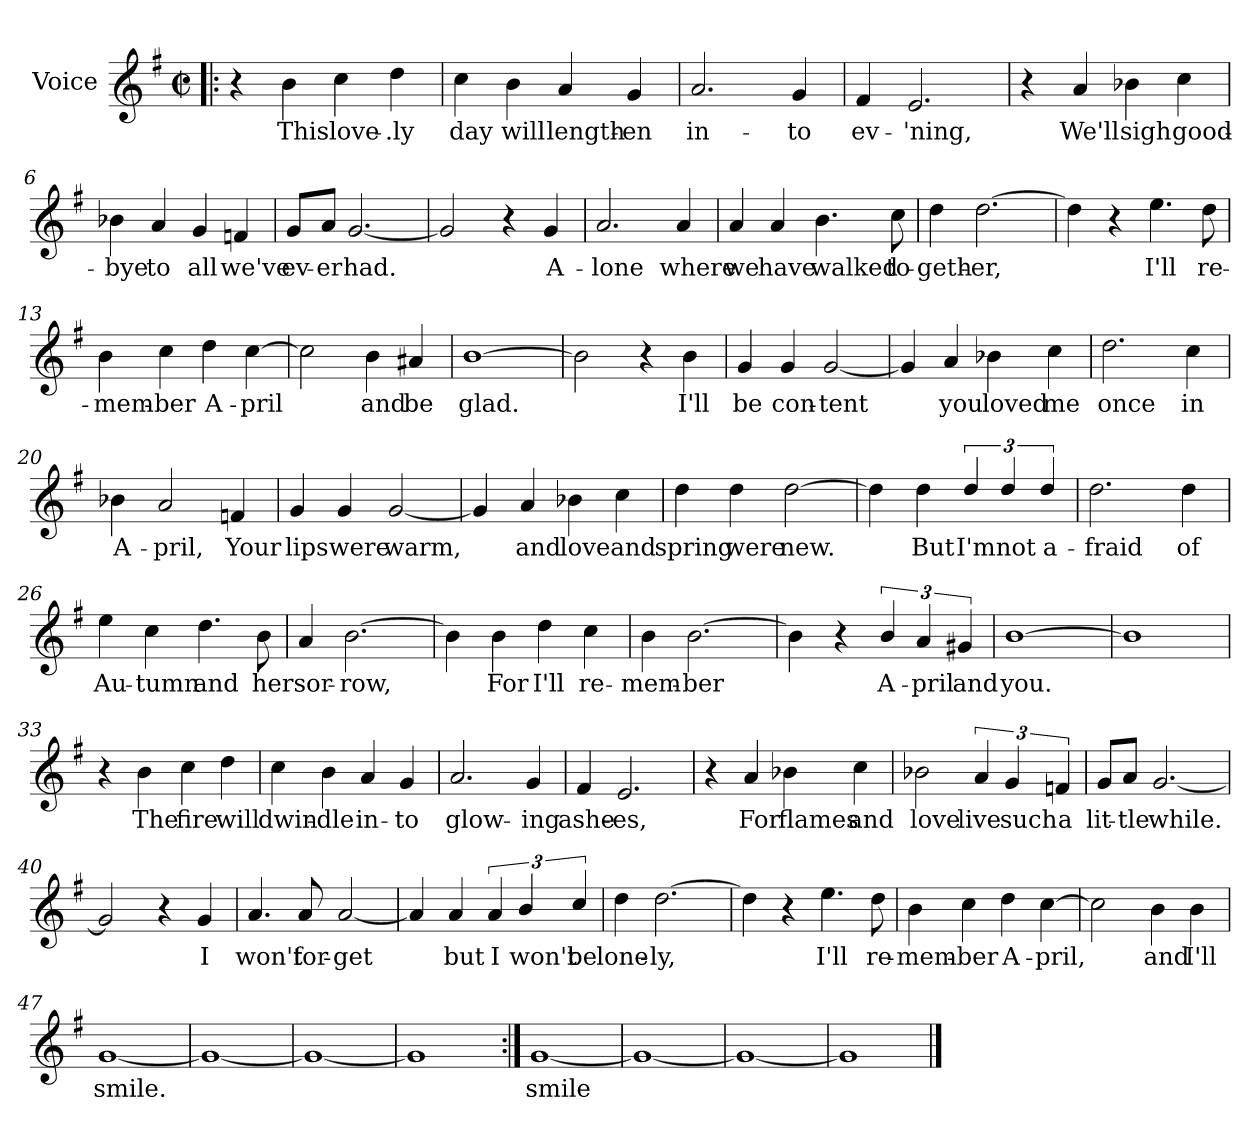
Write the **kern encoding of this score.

**kern	**text
*part1	*part1
*staff1	*staff1
*I"Voice	*
*clefG2	*
*k[f#]	*
*G:	*
*M2/2	*
*met(c|)	*
=1!|:	=1!|:
4r	.
4b\	This
4cc\	love-
4dd\	.ly
=2	=2
4cc\	day
4b\	will
4a/	length-
4g/	-en
=3	=3
2.a/	in-
4g/	-to
=4	=4
4f#/	ev-
2.e/	-'ning,
=5	=5
4r	.
4a/	We'll
4b-X\	sigh
4cc\	good-
=6	=6
4b-X\	-bye
4a/	to
4g/	all
4fn/	we've
!!LO:LB:g=z
=7	=7
8g/L	ev-
8a/J	-er
[2.g/	had.
=8	=8
2g/]	.
4r	.
4g/	A-
=9	=9
2.a/	-lone
4a/	where
=10	=10
4a/	we
4a/	have
4.b\	walked
8cc\	to-
=11	=11
4dd\	-geth-
[2.dd\	er,
=12	=12
4dd\]	.
4r	.
4.ee\	I'll
8dd\	re-
=13	=13
4b\	-mem-
4cc\	-ber
4dd\	A-
[4cc\	-pril
!!LO:LB:g=z
=14	=14
2cc\]	.
4b\	and
4a#X/	be
=15	=15
[1b	glad.
=16	=16
2b\]	.
4r	.
4b\	I'll
=17	=17
4g/	be
4g/	con-
[2g/	-tent
=18	=18
4g/]	.
4a/	you
4b-X\	loved
4cc\	me
=19	=19
2.dd\	once
4cc\	in
=20	=20
4b-X\	A-
2a/	pril,
4fn/	Your
!!LO:LB:g=z
=21	=21
4g/	lips
4g/	were
[2g/	warm,
=22	=22
4g/]	.
4a/	and
4b-X\	love
4cc\	and
=23	=23
4dd\	spring
4dd\	were
[2dd\	new.
=24	=24
4dd\]	.
4dd\	But
6dd/	I'm
6dd/	not
6dd/	a-
=25	=25
2.dd\	-fraid
4dd\	of
=26	=26
4ee\	Au-
4cc\	-tumn
4.dd\	and
8b\	her
!!LO:LB:g=z
=27	=27
4a/	sor-
[2.b\	row,
=28	=28
4b\]	.
4b\	For
4dd\	I'll
4cc\	re-
=29	=29
4b\	-mem-
[2.b\	-ber
=30	=30
4b\]	.
4r	.
6b/	A-
6a/	-pril
6g#X/	and
=31	=31
[1b	you.
=32	=32
1b]	.
!!LO:LB:g=z
=33	=33
4r	.
4b\	The
4cc\	fire
4dd\	will
=34	=34
4cc\	dwin-
4b\	-dle
4a/	in-
4g/	-to
=35	=35
2.a/	glow-
4g/	-ing
=36	=36
4f#/	ashe-
2.e/	-es,
=37	=37
4r	.
4a/	For
4b-X\	flames
4cc\	and
=38	=38
2b-X\	love
6a/	live
6g/	such
6fn/	a
!!LO:LB:g=z
=39	=39
8g/L	lit-
8a/J	-tle
[2.g/	while.
=40	=40
2g/]	.
4r	.
4g/	I
=41	=41
4.a/	won't
8a/	for-
[2a/	-get
=42	=42
4a/]	.
4a/	but
6a/	I
6b/	won't
6cc/	be
=43	=43
4dd\	lone-
[2.dd\	-ly,
=44	=44
4dd\]	.
4r	.
4.ee\	I'll
8dd\	re-
!!LO:LB:g=z
=45	=45
4b\	-mem-
4cc\	-ber
4dd\	A-
[4cc\	pril,
=46	=46
2cc\]	.
4b\	and
4b\	I'll
=47	=47
[1g	smile.
=48	=48
1g_	.
=49	=49
1g_	.
=50	=50
1g]	.
=51:|!	=51:|!
[1g	smile
=52	=52
1g_	.
=53	=53
1g_	.
=54	=54
1g]	.
==	==
*-	*-
